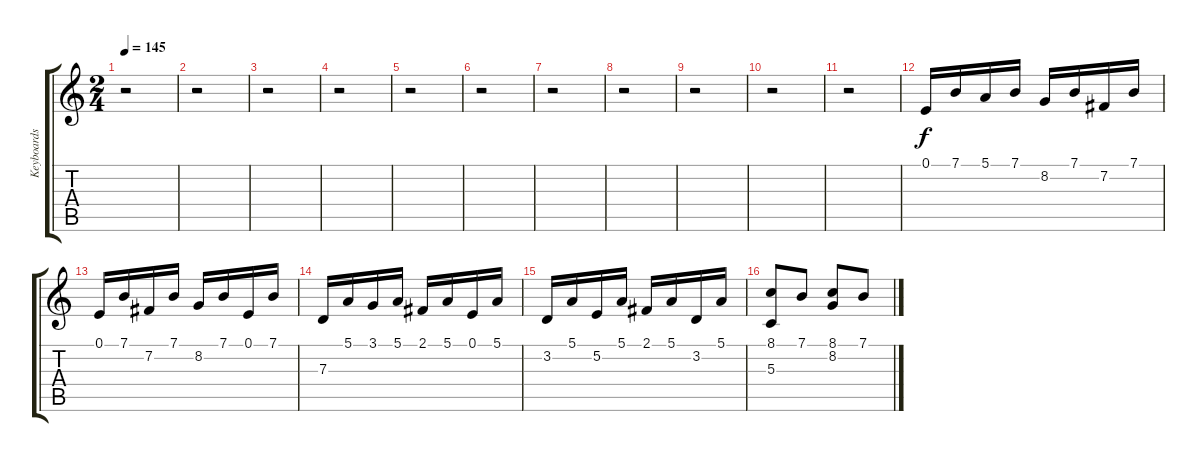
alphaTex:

\track ("Keyboards" "Keyboards") {instrument synthstrings2}
\staff {score tabs}
\tuning (E4 B3 G3 D3 A2 E2) {hide}
\ts (2 4)
\tempo 145
\clef g2
\ks c
r.2{dy f} |
r.2 |
r.2 |
r.2 |
r.2 |
r.2 |
r.2 |
r.2 |
r.2 |
r.2 |
r.2 |
0.1.16 7.1.16 5.1.16 7.1.16 8.2.16 7.1.16 7.2.16 7.1.16 |
0.1.16 7.1.16 7.2.16 7.1.16 8.2.16 7.1.16 0.1.16 7.1.16 |
7.3.16 5.1.16 3.1.16 5.1.16 2.1.16 5.1.16 0.1.16 5.1.16 |
3.2.16 5.1.16 5.2.16 5.1.16 2.1.16 5.1.16 3.2.16 5.1.16 |
(8.1 5.3).8 7.1.8 (8.1 8.2).8 7.1.8
